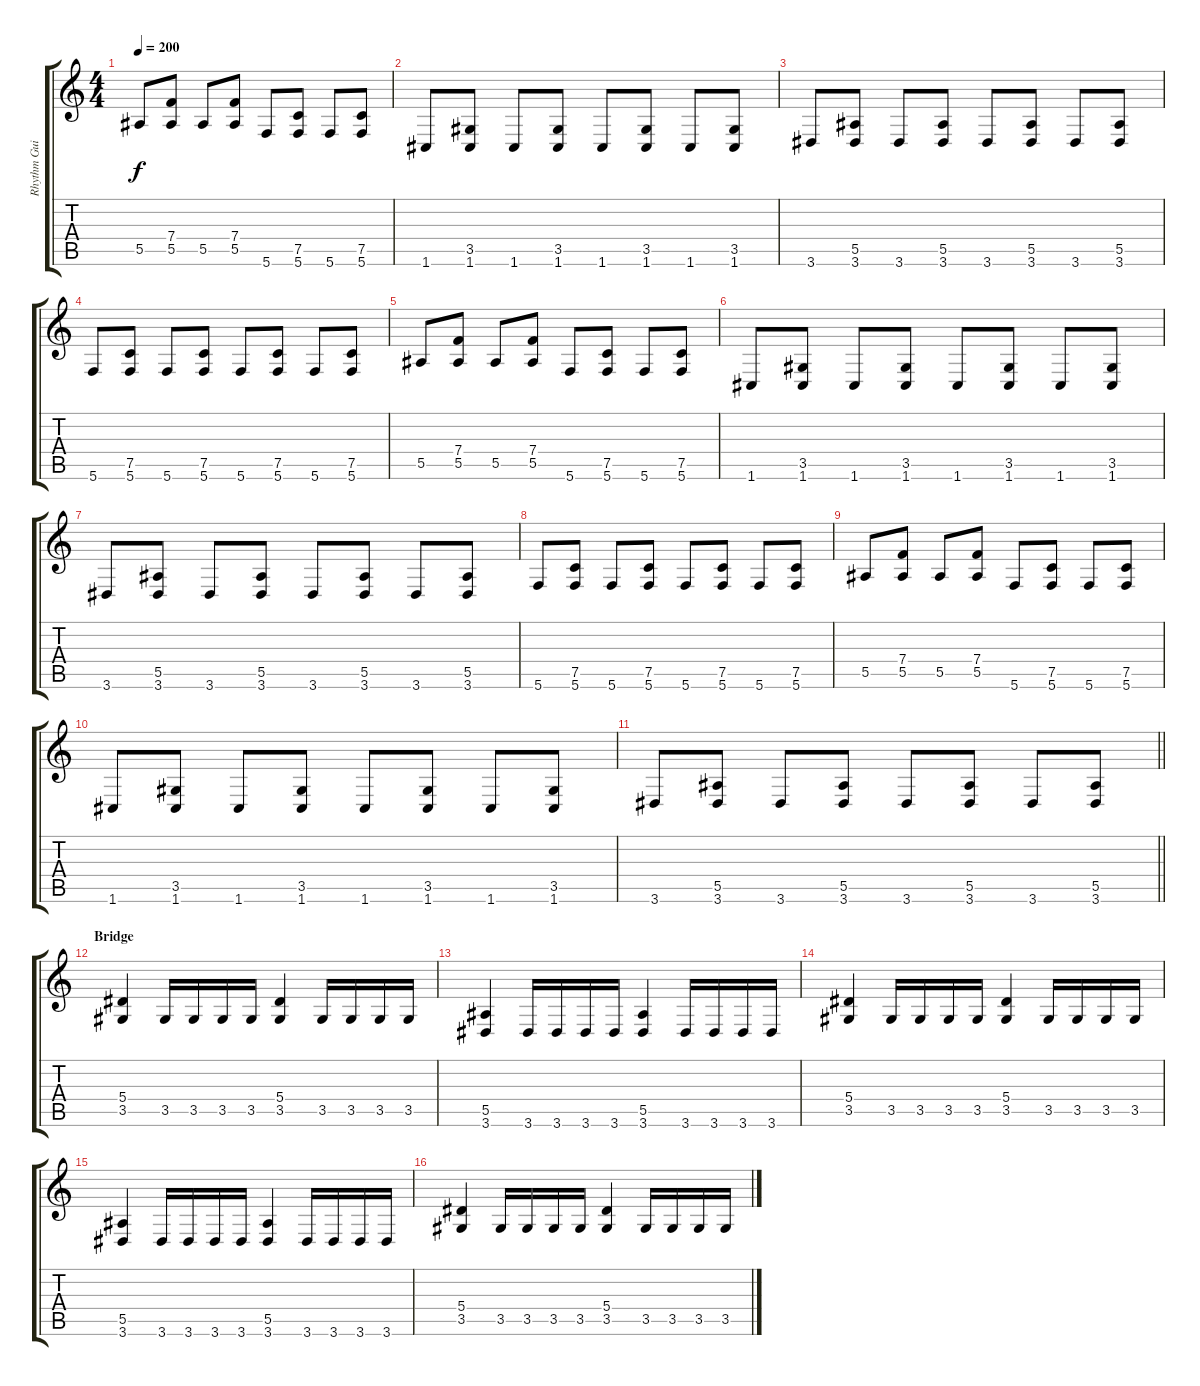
\track ("Rhythm Guitar" "Rhythm Gui") {instrument distortionguitar}
\staff {score tabs}
\tuning (C4 G3 Eb3 Bb2 F2 C2) {hide}
\ts (4 4)
\tempo 200
\clef g2
\ks c
5.5.8{dy f} (7.4 5.5).8 5.5.8 (7.4 5.5).8 5.6.8 (7.5 5.6).8 5.6.8 (7.5 5.6).8 |
1.6.8 (3.5 1.6).8 1.6.8 (3.5 1.6).8 1.6.8 (3.5 1.6).8 1.6.8 (3.5 1.6).8 |
3.6.8 (5.5 3.6).8 3.6.8 (5.5 3.6).8 3.6.8 (5.5 3.6).8 3.6.8 (5.5 3.6).8 |
5.6.8 (7.5 5.6).8 5.6.8 (7.5 5.6).8 5.6.8 (7.5 5.6).8 5.6.8 (7.5 5.6).8 |
5.5.8 (7.4 5.5).8 5.5.8 (7.4 5.5).8 5.6.8 (7.5 5.6).8 5.6.8 (7.5 5.6).8 |
1.6.8 (3.5 1.6).8 1.6.8 (3.5 1.6).8 1.6.8 (3.5 1.6).8 1.6.8 (3.5 1.6).8 |
3.6.8 (5.5 3.6).8 3.6.8 (5.5 3.6).8 3.6.8 (5.5 3.6).8 3.6.8 (5.5 3.6).8 |
5.6.8 (7.5 5.6).8 5.6.8 (7.5 5.6).8 5.6.8 (7.5 5.6).8 5.6.8 (7.5 5.6).8 |
5.5.8 (7.4 5.5).8 5.5.8 (7.4 5.5).8 5.6.8 (7.5 5.6).8 5.6.8 (7.5 5.6).8 |
1.6.8 (3.5 1.6).8 1.6.8 (3.5 1.6).8 1.6.8 (3.5 1.6).8 1.6.8 (3.5 1.6).8 |
\barLineRight lightlight
3.6.8 (5.5 3.6).8 3.6.8 (5.5 3.6).8 3.6.8 (5.5 3.6).8 3.6.8 (5.5 3.6).8 |
\section ("" "Bridge")
(5.4 3.5).4 3.5.16 3.5.16 3.5.16 3.5.16 (5.4 3.5).4 3.5.16 3.5.16 3.5.16 3.5.16 |
(5.5 3.6).4 3.6.16 3.6.16 3.6.16 3.6.16 (5.5 3.6).4 3.6.16 3.6.16 3.6.16 3.6.16 |
(5.4 3.5).4 3.5.16 3.5.16 3.5.16 3.5.16 (5.4 3.5).4 3.5.16 3.5.16 3.5.16 3.5.16 |
(5.5 3.6).4 3.6.16 3.6.16 3.6.16 3.6.16 (5.5 3.6).4 3.6.16 3.6.16 3.6.16 3.6.16 |
(5.4 3.5).4 3.5.16 3.5.16 3.5.16 3.5.16 (5.4 3.5).4 3.5.16 3.5.16 3.5.16 3.5.16
